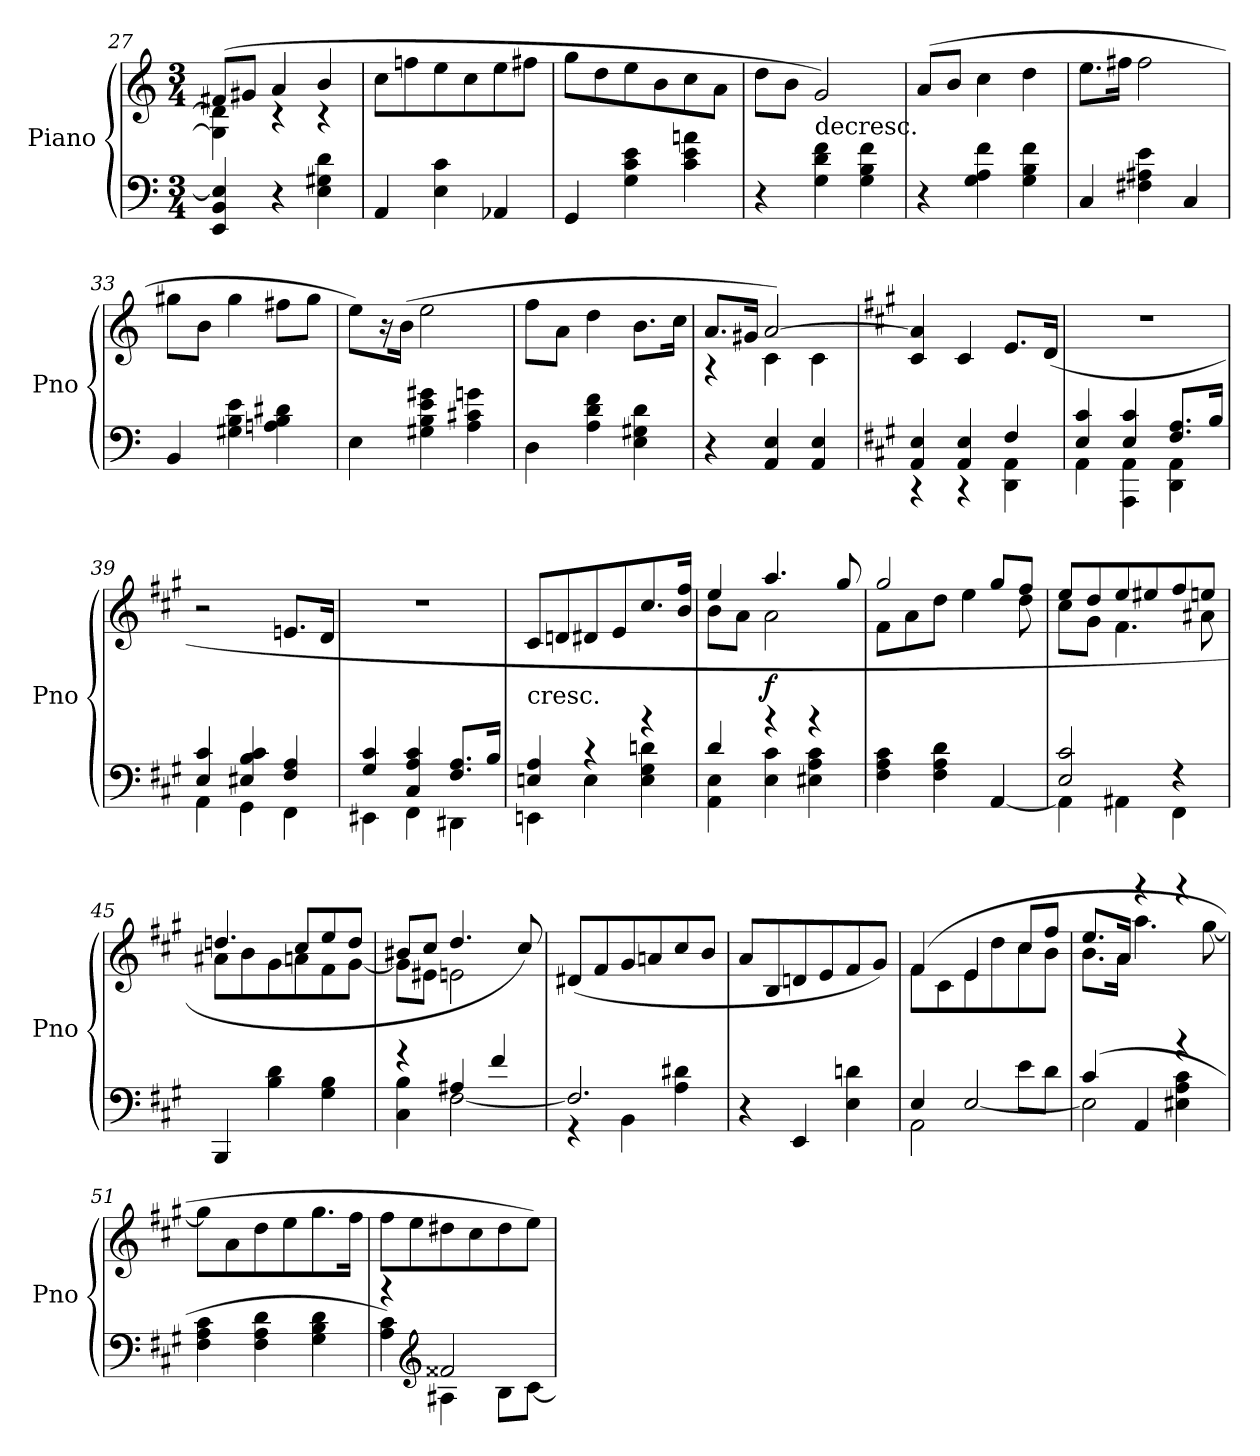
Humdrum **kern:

**kern	**kern	**dynam
*part1	*part1	*part1
*staff2	*staff1	*staff1/2
*I"Piano	*	*
*I'Pno	*	*
*clefF4	*clefG2	*
*k[]	*k[]	*
*a:	*a:	*
*M3/4	*M3/4	*
=27	=27	=27
*	*^	*
4EE/ 4BB/ 4E]/	(8f#X/L	4G#]\ 4d]\	.
.	8g#X/J	.	.
4r	4a/	4r	.
4E\ 4G#X\ 4d\	4b/	4r	.
*	*v	*v	*
=28	=28	=28
4AA/	8cc\L	.
.	8ffn\	.
4E\ 4c\	8ee\	.
.	8cc\	.
4AA-X/	8ee\	.
.	8ff#X\J	.
=29	=29	=29
4GG/	8gg\L	.
.	8dd\	.
4G\ 4c\ 4e\	8ee\	.
.	8b\	.
4c\ 4e\ 4an\	8cc\	.
.	8a\J	.
=30	=30	=30
4r	8dd\L	.
.	8b\J	.
!	!LO:TX:c:t=decresc.	!
4G\ 4d\ 4f\	2g/)	.
4G\ 4B\ 4f\	.	.
=31	=31	=31
4r	(8a/L	.
.	8b/J	.
4G\ 4A\ 4f\	4cc\	.
4G\ 4B\ 4f\	4dd\	.
=32	=32	=32
4C/	8.ee\L	.
.	16ff#X\Jk	.
4F#X\ 4A#X\ 4e\	2ff#\	.
4C/	.	.
=33	=33	=33
4BB/	8gg#X\L	.
.	8b\J	.
4G#X\ 4B\ 4e\	4gg#\	.
4An\ 4B\ 4d#X\	8ff#X\L	.
.	8gg#\J	.
=34	=34	=34
4E\	8ee\L)	.
.	16r	.
.	(16b\Jk	.
4G#X\ 4B\ 4e\ 4g#X\	2ee\	.
4A\ 4c#X\ 4gn\	.	.
=35	=35	=35
4D\	8ff\L	.
.	8a\J	.
4A\ 4d\ 4f\	4dd\	.
4E\ 4G#X\ 4d\	8.b\L	.
.	16cc\Jk	.
=36	=36	=36
*	*^	*
4r	8.a/L	4r	.
.	16g#X/Jk	.	.
4AA/ 4E/	[2a/)	4c\	.
4AA/ 4E/	.	4c\	.
*	*v	*v	*
=37	=37	=37
*k[f#c#g#]	*k[f#c#g#]	*
*^	*	*
4AA/ 4E/	4r	4c#/ 4a]/	.
4AA/ 4E/	4r	4c#/	.
4F#/	4DD\ 4AA\	8.e/L	.
.	.	(16d/Jk	.
=38	=38	=38	=38
4E/ 4c#/	4AA\	2.r	.
4E/ 4c#/	4AAA\ 4AA\	.	.
8.F#/ 8.A/L	4DD\ 4AA\	.	.
16B/Jk	.	.	.
=39	=39	=39	=39
4E/ 4c#/	4AA\	2r	.
4E#X/ 4B/ 4c#/	4GG#\	.	.
4F#/ 4A/	4FF#\	8.en/L	.
.	.	16d/Jk	.
=40	=40	=40	=40
4G#/ 4c#/	4EE#X\	2.r	.
4C#/ 4A/ 4c#/	4FF#\	.	.
8.F#/ 8.A/L	4DD#X\	.	.
16B/Jk	.	.	.
=41	=41	=41	=41
!	!	!LO:TX:c:t=cresc.	!
4En/ 4A/	4EEn\	8c#/L	.
.	.	8dn/	.
4r	4E\	8d#X/	.
.	.	8e/	.
4r	4E\ 4G#\ 4dn\	8.cc#/	.
.	.	16b/ 16ff#/Jk	.
=42	=42	=42	=42
*	*	*^	*
4d/	4AA\ 4E\	4ee/	8b\L	.
.	.	.	8a\J	.
4r	4E\ 4c#\	4.aa/	2a\	f
4r	4E#X\ 4A\ 4c#\	.	.	.
.	.	8gg#/	.	.
*v	*v	*	*	*
=43	=43	=43	=43
4F#\ 4A\ 4c#\	2gg#/	8f#\L	.
.	.	8a\	.
4F#\ 4A\ 4d\	.	8dd\J	.
.	.	4ee\	.
[4AA/	8gg#/L	.	.
.	8ff#/J	8dd\	.
=44	=44	=44	=44
*^	*	*	*
2E/ 2c#/	4AA\]	8ee/L	8cc#\L	.
.	.	8dd/	8g#\J	.
.	4AA#X\	8ee/	4.f#\	.
.	.	8ee#X/	.	.
4r	4FF#\	8ff#/	.	.
.	.	8een/J	8a#X\	.
*v	*v	*	*	*
=45	=45	=45	=45
4BBB/	4.ddn/	8a#X\L	.
.	.	8b\	.
4B\ 4d\	.	8g#\	.
.	8cc#/L	8an\	.
4G#\ 4B\	8ee/	8f#\	.
.	8dd/J	[8g#\J	.
=46	=46	=46	=46
*^	*	*	*
4r	4C#\ 4B\	8b#X/L	8g#\L]	.
.	.	8cc#/J	8e#X\J	.
4A#X/	[2F#\	4.dd/	2en\	.
4f#/	.	.	.	.
.	.	8cc#/)	.	.
*	*	*v	*v	*
=47	=47	=47	=47
2.F#/]	4r	(8d#X/L	.
.	.	8f#/	.
.	4BB\	8g#/	.
.	.	8an/	.
.	4A\ 4d#X\	8cc#/	.
.	.	8b/J	.
*v	*v	*	*
=48	=48	=48
4r	8a/L	.
.	8B/	.
4EE/	8dn/	.
.	8e/	.
4E\ 4dn\	8f#/	.
.	8g#/J)	.
=49	=49	=49
*^	*^	*
2AA\	4E/	(4f#/	8f#\L	.
.	.	.	8c#\	.
.	[2E/	4e/	8e\	.
.	.	.	8dd\	.
8e\L	.	8cc#/L	8cc#\	.
8d\J	.	8ff#/J	8b\J	.
=50	=50	=50	=50	=50
(4c#/	2E\]	8.ee/L	8.b\L	.
.	.	16a/Jk	16a\Jk	.
4AA/	.	4r	4.aa\	.
4r	4E#X\ 4A\ 4c#\	4r	.	.
.	.	.	[8gg#\	.
*v	*v	*	*	*
*	*v	*v	*
=51	=51	=51
4F#\ 4A\ 4c#\	8gg#\L]	.
.	8a\	.
4F#\ 4A\ 4d\	8dd\	.
.	8ee\	.
4G#\ 4B\ 4d\	8.gg#\	.
.	16ff#\Jk	.
=52	=52	=52
*^	*	*
4r	4A\ 4c#\)	8ff#\L	.
.	.	8ee\	.
*clefG2	*	*	*
2f##X/	4A#X\	8dd#X\	.
.	.	8cc#\	.
.	8B\L	8dd#\	.
.	[8c#\J	8ee\J)	.
*v	*v	*	*
=	=	=
*-	*-	*-
